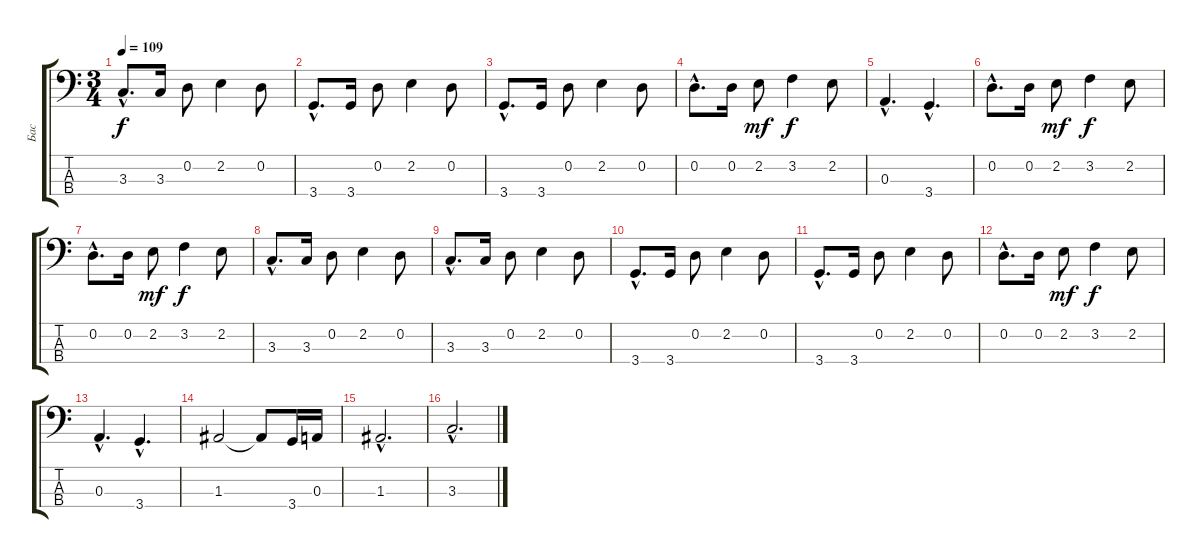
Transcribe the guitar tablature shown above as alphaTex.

\track ("Бас" "Бас") {instrument electricbassfinger}
\staff {score tabs}
\tuning (G2 D2 A1 E1) {hide}
\ts (3 4)
\tempo 109
\clef f4
\ks c
3.3{hac}.8{d dy f} 3.3.16 0.2.8 2.2.4 0.2.8 |
3.4{hac}.8{d} 3.4.16 0.2.8 2.2.4 0.2.8 |
3.4{hac}.8{d} 3.4.16 0.2.8 2.2.4 0.2.8 |
0.2{hac}.8{d} 0.2.16 2.2.8{dy mf} 3.2.4{dy f} 2.2.8 |
0.3{hac}.4{d} 3.4{hac}.4{d} |
0.2{hac}.8{d} 0.2.16 2.2.8{dy mf} 3.2.4{dy f} 2.2.8 |
0.2{hac}.8{d} 0.2.16 2.2.8{dy mf} 3.2.4{dy f} 2.2.8 |
3.3{hac}.8{d} 3.3.16 0.2.8 2.2.4 0.2.8 |
3.3{hac}.8{d} 3.3.16 0.2.8 2.2.4 0.2.8 |
3.4{hac}.8{d} 3.4.16 0.2.8 2.2.4 0.2.8 |
3.4{hac}.8{d} 3.4.16 0.2.8 2.2.4 0.2.8 |
0.2{hac}.8{d} 0.2.16 2.2.8{dy mf} 3.2.4{dy f} 2.2.8 |
0.3{hac}.4{d} 3.4{hac}.4{d} |
1.3.2 1.3{t}.8 3.4.16 0.3.16 |
1.3{hac}.2{d} |
3.3{hac}.2{d}
